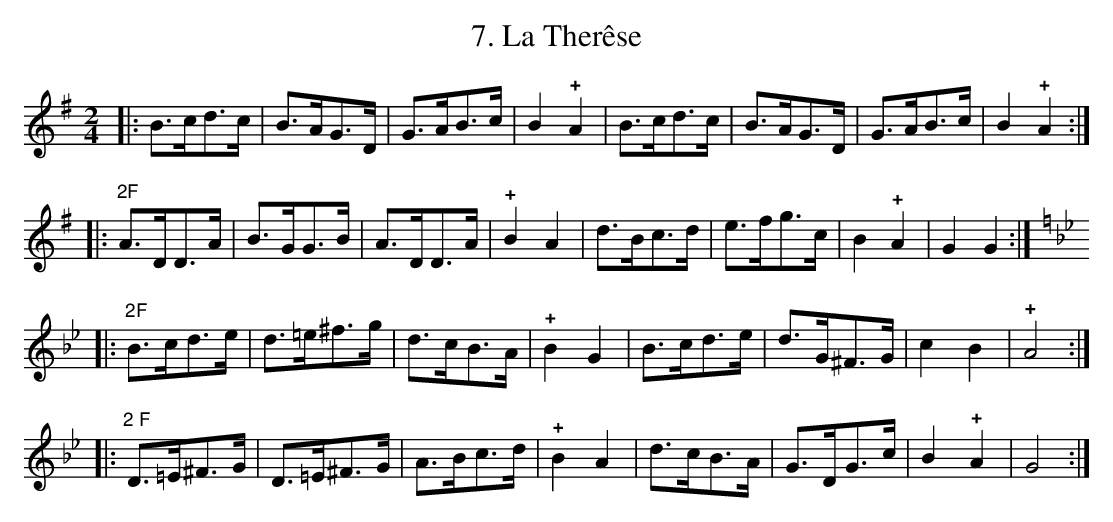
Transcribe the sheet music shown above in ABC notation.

X:1
T: 7. La Ther\^ese
M: 2/4
L: 1/8
K: G
|:\
B>cd>c | B>AG>D | G>AB>c | B2!+!A2 |\
B>cd>c | B>AG>D | G>AB>c | B2!+!A2 :|
|:\
"2F"A>DD>A | B>GG>B | A>DD>A | !+!B2A2 |\
d>Bc>d | e>fg>c | B2!+!A2 | G2G2 :|
K:Gm
|:\
"2F"B>cd>e | d>=e^f>g | d>cB>A | !+!B2G2 |\
B>cd>e | d>G^F>G | c2B2 | !+!A4 :|
|:\
"2 F"D>=E^F>G | D>=E^F>G | A>Bc>d | !+!B2A2 |\
d>cB>A | G>DG>c | B2!+!A2 | G4 :|
